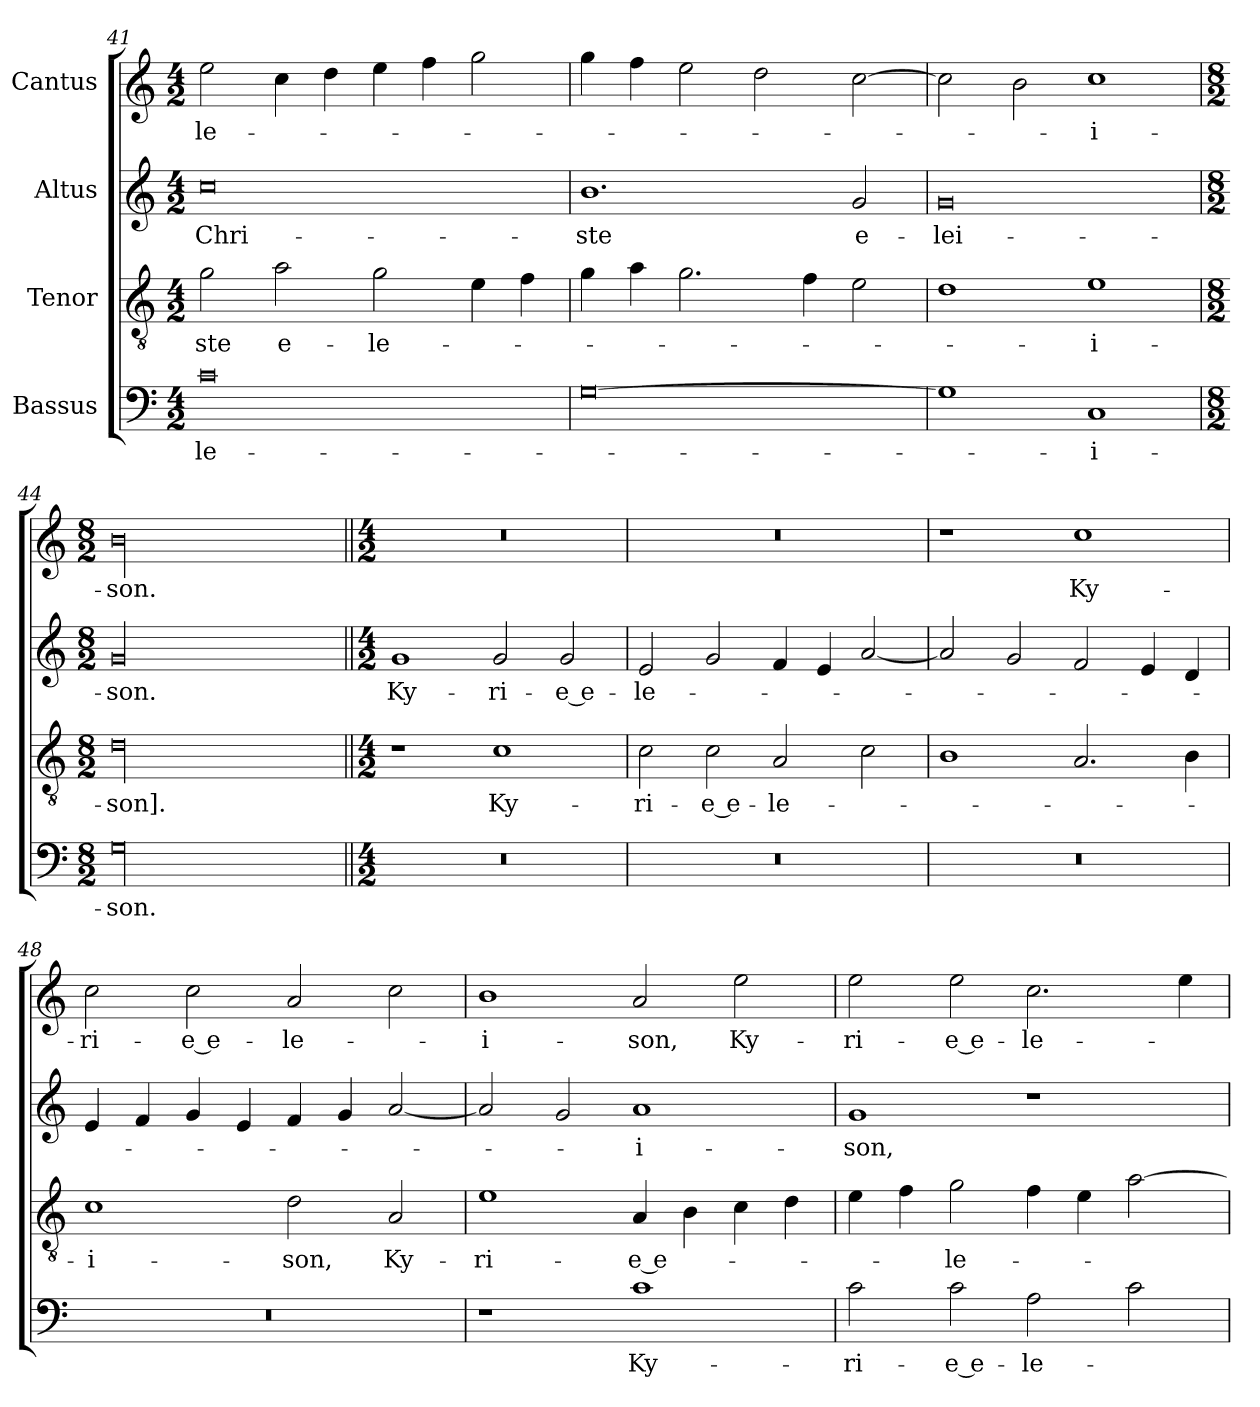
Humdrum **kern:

**kern	**text	**kern	**text	**kern	**text	**kern	**text
*part4	*part4	*part3	*part3	*part2	*part2	*part1	*part1
*staff4	*staff4	*staff3	*staff3	*staff2	*staff2	*staff1	*staff1
*I"Bassus	*	*I"Tenor	*	*I"Altus	*	*I"Cantus	*
*clefF4	*	*clefGv2	*	*clefG2	*	*clefG2	*
*k[]	*	*k[]	*	*k[]	*	*k[]	*
*M4/2	*	*M4/2	*	*M4/2	*	*M4/2	*
=41	=41	=41	=41	=41	=41	=41	=41
0c\	-le-	2g\	-ste	0cc\	Chri-	2ee\	-le-
.	.	2a\	e-	.	.	4cc\	.
.	.	.	.	.	.	4dd\	.
.	.	2g\	-le-	.	.	4ee\	.
.	.	.	.	.	.	4ff\	.
.	.	4e\	.	.	.	2gg\	.
.	.	4f\	.	.	.	.	.
=42	=42	=42	=42	=42	=42	=42	=42
[0G\	.	4g\	.	1.b\	-ste	4gg\	.
.	.	4a\	.	.	.	4ff\	.
.	.	2.g\	.	.	.	2ee\	.
.	.	.	.	.	.	2dd\	.
.	.	4f\	.	.	.	.	.
.	.	2e\	.	2g/	e-	[2cc\	.
=43	=43	=43	=43	=43	=43	=43	=43
1G\]	.	1d\	.	0g/	-lei-	2cc\]	.
.	.	.	.	.	.	2b\	.
1C/	-i-	1e\	-i-	.	.	1cc\	-i-
=44	=44	=44	=44	=44	=44	=44	=44
*M8/2	*	*M8/2	*	*M8/2	*	*M8/2	*
00G\	-son.	00d\	-son].	00g/	-son.	00b\	-son.
=45||	=45||	=45||	=45||	=45||	=45||	=45||	=45||
*M4/2	*	*M4/2	*	*M4/2	*	*M4/2	*
0r	.	1r	.	1g/	Ky-	0r	.
.	.	1c\	Ky-	2g/	-ri-	.	.
.	.	.	.	2g/	-e e-	.	.
=46	=46	=46	=46	=46	=46	=46	=46
0r	.	2c\	-ri-	2e/	-le-	0r	.
.	.	2c\	-e e-	2g/	.	.	.
.	.	2A/	-le-	4f/	.	.	.
.	.	.	.	4e/	.	.	.
.	.	2c\	.	[2a/	.	.	.
=47	=47	=47	=47	=47	=47	=47	=47
0r	.	1B\	.	2a/]	.	1r	.
.	.	.	.	2g/	.	.	.
.	.	2.A/	.	2f/	.	1cc\	Ky-
.	.	.	.	4e/	.	.	.
.	.	4B\	.	4d/	.	.	.
=48	=48	=48	=48	=48	=48	=48	=48
0r	.	1c\	-i-	4e/	.	2cc\	-ri-
.	.	.	.	4f/	.	.	.
.	.	.	.	4g/	.	2cc\	-e e-
.	.	.	.	4e/	.	.	.
.	.	2d\	-son,	4f/	.	2a/	-le-
.	.	.	.	4g/	.	.	.
.	.	2A/	Ky-	[2a/	.	2cc\	.
=49	=49	=49	=49	=49	=49	=49	=49
1r	.	1e\	-ri-	2a/]	.	1b\	-i-
.	.	.	.	2g/	.	.	.
1c\	Ky-	4A/	-e e-	1a/	-i-	2a/	-son,
.	.	4B\	.	.	.	.	.
.	.	4c\	.	.	.	2ee\	Ky-
.	.	4d\	.	.	.	.	.
=50	=50	=50	=50	=50	=50	=50	=50
2c\	-ri-	4e\	.	1g/	-son,	2ee\	-ri-
.	.	4f\	.	.	.	.	.
2c\	-e e-	2g\	-le-	.	.	2ee\	-e e-
2A\	-le-	4f\	.	1r	.	2.cc\	-le-
.	.	4e\	.	.	.	.	.
2c\	.	[2a\	.	.	.	.	.
.	.	.	.	.	.	4ee\	.
=	=	=	=	=	=	=	=
*-	*-	*-	*-	*-	*-	*-	*-
